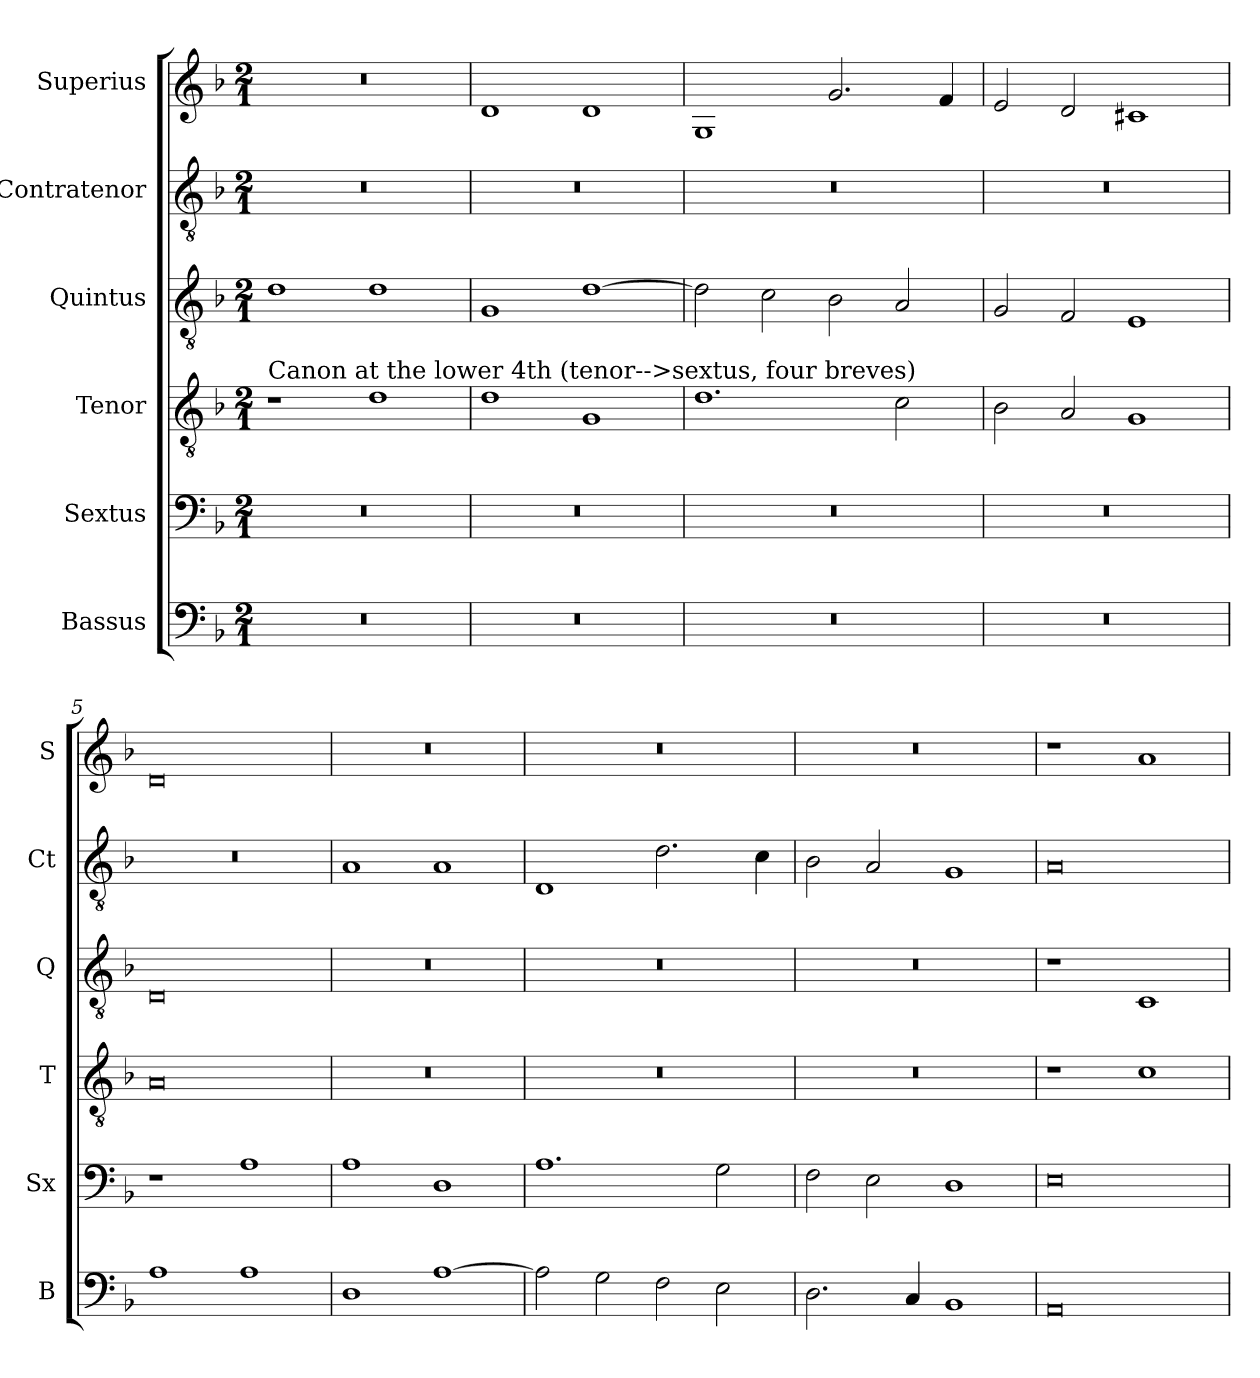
**kern	**kern	**kern	**kern	**kern	**kern
*part6	*part5	*part4	*part3	*part2	*part1
*staff6	*staff5	*staff4	*staff3	*staff2	*staff1
*I"Bassus	*I"Sextus	*I"Tenor	*I"Quintus	*I"Contratenor	*I"Superius
*I'B	*I'Sx	*I'T	*I'Q	*I'Ct	*I'S
*clefF4	*clefF4	*clefGv2	*clefGv2	*clefGv2	*clefG2
*k[b-]	*k[b-]	*k[b-]	*k[b-]	*k[b-]	*k[b-]
*M2/1	*M2/1	*M2/1	*M2/1	*M2/1	*M2/1
=1	=1	=1	=1	=1	=1
!	!	!LO:TX:a:t=Canon at the lower 4th (tenor-->sextus, four breves)	!	!	!
0r	0r	1r	1d	0r	0r
.	.	1d	1d	.	.
=2	=2	=2	=2	=2	=2
0r	0r	1d	1G	0r	1d
.	.	1G	[1d	.	1d
=3	=3	=3	=3	=3	=3
0r	0r	1.d	2d\]	0r	1G
.	.	.	2c\	.	.
.	.	.	2B-\	.	2.g/
.	.	2c\	2A/	.	.
.	.	.	.	.	4f/
=4	=4	=4	=4	=4	=4
0r	0r	2B-\	2G/	0r	2e/
.	.	2A/	2F/	.	2d/
.	.	1G	1E	.	1c#X
=5	=5	=5	=5	=5	=5
1A	1r	0A	0D	0r	0d
1A	1A	.	.	.	.
=6	=6	=6	=6	=6	=6
1D	1A	0r	0r	1A	0r
[1A	1D	.	.	1A	.
=7	=7	=7	=7	=7	=7
2A\]	1.A	0r	0r	1D	0r
2G\	.	.	.	.	.
2F\	.	.	.	2.d\	.
2E\	2G\	.	.	.	.
.	.	.	.	4c\	.
=8	=8	=8	=8	=8	=8
2.D\	2F\	0r	0r	2B-\	0r
.	2E\	.	.	2A/	.
4C/	.	.	.	.	.
1BB-	1D	.	.	1G	.
=9	=9	=9	=9	=9	=9
0AA	0E	1r	1r	0A	1r
.	.	1c	1C	.	1a
=	=	=	=	=	=
*-	*-	*-	*-	*-	*-
